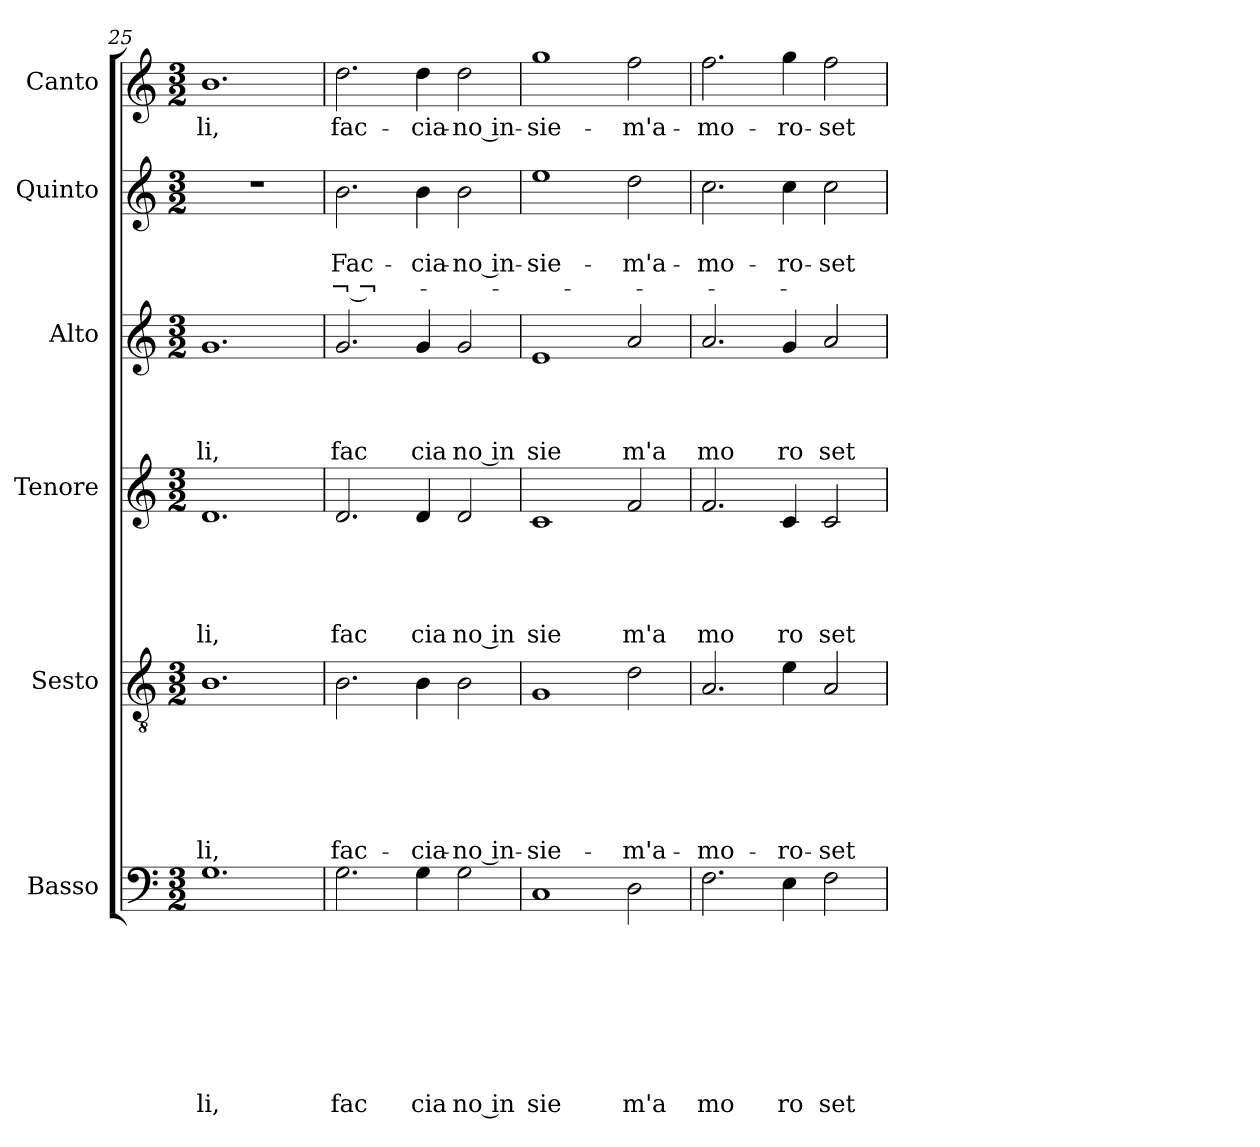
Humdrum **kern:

**kern	**text	**text	**text	**text	**text	**text	**text	**text	**kern	**text	**text	**text	**text	**text	**text	**kern	**text	**text	**text	**text	**text	**kern	**text	**text	**text	**text	**kern	**text	**text	**text	**kern	**text
*part6	*part6	*part6	*part6	*part6	*part6	*part6	*part6	*part6	*part5	*part5	*part5	*part5	*part5	*part5	*part5	*part4	*part4	*part4	*part4	*part4	*part4	*part3	*part3	*part3	*part3	*part3	*part2	*part2	*part2	*part2	*part1	*part1
*staff6	*staff6	*staff6	*staff6	*staff6	*staff6	*staff6	*staff6	*staff6	*staff5	*staff5	*staff5	*staff5	*staff5	*staff5	*staff5	*staff4	*staff4	*staff4	*staff4	*staff4	*staff4	*staff3	*staff3	*staff3	*staff3	*staff3	*staff2	*staff2	*staff2	*staff2	*staff1	*staff1
*I"Basso	*	*	*	*	*	*	*	*	*I"Sesto	*	*	*	*	*	*	*I"Tenore	*	*	*	*	*	*I"Alto	*	*	*	*	*I"Quinto	*	*	*	*I"Canto	*
*clefF4	*	*	*	*	*	*	*	*	*clefGv2	*	*	*	*	*	*	*clefG2	*	*	*	*	*	*clefG2	*	*	*	*	*clefG2	*	*	*	*clefG2	*
*k[]	*	*	*	*	*	*	*	*	*k[]	*	*	*	*	*	*	*k[]	*	*	*	*	*	*k[]	*	*	*	*	*k[]	*	*	*	*k[]	*
*C:	*	*	*	*	*	*	*	*	*C:	*	*	*	*	*	*	*C:	*	*	*	*	*	*C:	*	*	*	*	*C:	*	*	*	*C:	*
*M3/2	*	*	*	*	*	*	*	*	*M3/2	*	*	*	*	*	*	*M3/2	*	*	*	*	*	*M3/2	*	*	*	*	*M3/2	*	*	*	*M3/2	*
=25	=25	=25	=25	=25	=25	=25	=25	=25	=25	=25	=25	=25	=25	=25	=25	=25	=25	=25	=25	=25	=25	=25	=25	=25	=25	=25	=25	=25	=25	=25	=25	=25
!	!	!	!	!	!	!	!	!LO:LY:b	!	!	!	!	!	!	!LO:LY:b	!	!	!	!	!	!LO:LY:b	!	!	!	!	!LO:LY:b	!LO:N:vis=1	!	!	!	!	!LO:LY:b
1.G	.	.	.	.	.	.	.	li,	1.B	.	.	.	.	.	-li,	1.d	.	.	.	.	li,	1.g	.	.	.	li,	1.r	.	.	.	1.b	-li,
=26	=26	=26	=26	=26	=26	=26	=26	=26	=26	=26	=26	=26	=26	=26	=26	=26	=26	=26	=26	=26	=26	=26	=26	=26	=26	=26	=26	=26	=26	=26	=26	=26
!	!	!	!	!	!	!	!	!LO:LY:b	!	!	!	!	!	!	!LO:LY:b	!	!	!	!	!	!LO:LY:b	!	!	!	!	!LO:LY:b	!	!	!LO:LY:b	!LO:LY:b	!	!LO:LY:b
2.G\	.	.	.	.	.	.	.	fac	2.B\	.	.	.	.	.	fac-	2.d/	.	.	.	.	fac	2.g/	.	.	.	fac	2.b\	.	Fac-	¬ ¬-	2.dd\	fac-
!	!	!	!	!	!	!	!	!LO:LY:b	!	!	!	!	!	!	!LO:LY:b	!	!	!	!	!	!LO:LY:b	!	!	!	!	!LO:LY:b	!	!	!LO:LY:b	!	!	!LO:LY:b
4G\	.	.	.	.	.	.	.	cia	4B\	.	.	.	.	.	-cia-	4d/	.	.	.	.	cia	4g/	.	.	.	cia	4b\	.	-cia-	.	4dd\	-cia-
!	!	!	!	!	!	!	!	!LO:LY:b:rj	!	!	!	!	!	!	!LO:LY:b:rj	!	!	!	!	!	!LO:LY:b:rj	!	!	!	!	!LO:LY:b:rj	!	!	!LO:LY:b:rj	!	!	!LO:LY:b:rj
2G\	.	.	.	.	.	.	.	no in	2B\	.	.	.	.	.	-no in-	(2d/	.	.	.	.	no in	2g/	.	.	.	no in	2b\	.	-no in-	.	2dd\	-no in-
=27	=27	=27	=27	=27	=27	=27	=27	=27	=27	=27	=27	=27	=27	=27	=27	=27	=27	=27	=27	=27	=27	=27	=27	=27	=27	=27	=27	=27	=27	=27	=27	=27
!	!	!	!	!	!	!	!	!LO:LY:b	!	!	!	!	!	!	!LO:LY:b	!	!	!	!	!	!LO:LY:b	!	!	!	!	!LO:LY:b	!	!	!LO:LY:b	!	!	!LO:LY:b
1C	.	.	.	.	.	.	.	sie	1G	.	.	.	.	.	-sie-	1c	.	.	.	.	sie	1e	.	.	.	sie	1ee	.	-sie-	.	1gg	-sie-
!	!	!	!	!	!	!	!	!LO:LY:b	!	!	!	!	!	!	!LO:LY:b	!	!	!	!	!	!LO:LY:b	!	!	!	!	!LO:LY:b	!	!	!LO:LY:b	!	!	!LO:LY:b
2D\	.	.	.	.	.	.	.	m'a	2d\	.	.	.	.	.	-m'a-	2f/	.	.	.	.	m'a	2a/	.	.	.	m'a	2dd\	.	-m'a-	.	2ff\	-m'a-
=28	=28	=28	=28	=28	=28	=28	=28	=28	=28	=28	=28	=28	=28	=28	=28	=28	=28	=28	=28	=28	=28	=28	=28	=28	=28	=28	=28	=28	=28	=28	=28	=28
!	!	!	!	!	!	!	!	!LO:LY:b	!	!	!	!	!	!	!LO:LY:b	!	!	!	!	!	!LO:LY:b	!	!	!	!	!LO:LY:b	!	!	!LO:LY:b	!	!	!LO:LY:b
2.F\	.	.	.	.	.	.	.	mo	2.A/	.	.	.	.	.	-mo-	2.f/	.	.	.	.	mo	2.a/	.	.	.	mo	2.cc\	.	-mo-	.	2.ff\	-mo-
!	!	!	!	!	!	!	!	!LO:LY:b	!	!	!	!	!	!	!LO:LY:b	!	!	!	!	!	!LO:LY:b	!	!	!	!	!LO:LY:b	!	!	!LO:LY:b	!	!	!LO:LY:b
4E\	.	.	.	.	.	.	.	ro	4e\	.	.	.	.	.	-ro-	4c/	.	.	.	.	ro	4g/	.	.	.	ro	4cc\	.	-ro-	.	4gg\	-ro-
!	!	!	!	!	!	!	!	!LO:LY:b	!	!	!	!	!	!	!LO:LY:b	!	!	!	!	!	!LO:LY:b	!	!	!	!	!LO:LY:b	!	!	!LO:LY:b	!	!	!LO:LY:b
2F\	.	.	.	.	.	.	.	set	2A/	.	.	.	.	.	-set-	2c/	.	.	.	.	set	2a/	.	.	.	set	2cc\	.	-set-	.	2ff\	-set-
=	=	=	=	=	=	=	=	=	=	=	=	=	=	=	=	=	=	=	=	=	=	=	=	=	=	=	=	=	=	=	=	=
*-	*-	*-	*-	*-	*-	*-	*-	*-	*-	*-	*-	*-	*-	*-	*-	*-	*-	*-	*-	*-	*-	*-	*-	*-	*-	*-	*-	*-	*-	*-	*-	*-
